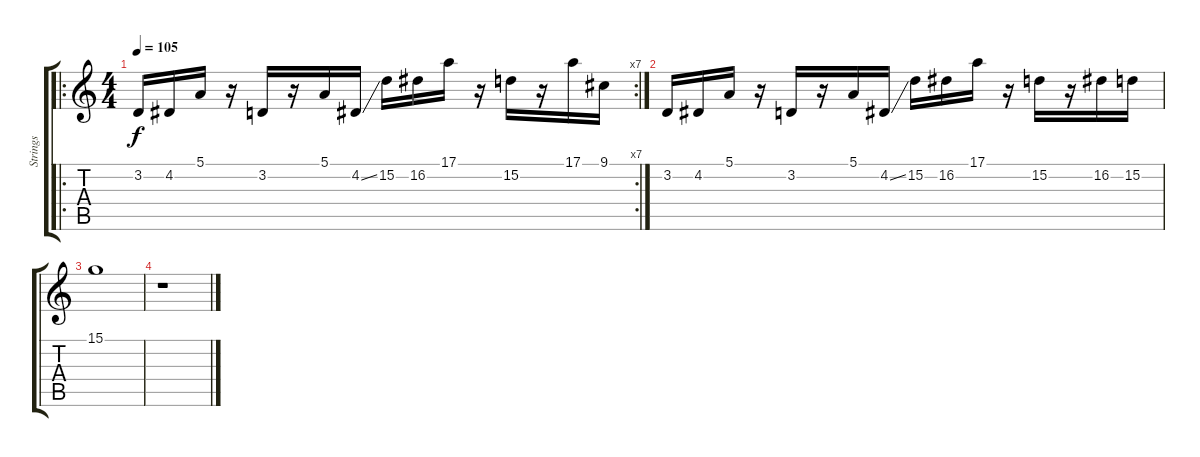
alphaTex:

\track ("Strings" "Strings") {instrument tremolostrings}
\staff {score tabs}
\tuning (E4 B3 G3 D3 A2 D2) {hide}
\ro
\rc 7
\ts (4 4)
\tempo 105
\clef g2
\ks c
3.2.16{dy f} 4.2.16 5.1.16 r.16 3.2.16 r.16 5.1.16 4.2{ss}.16 15.2.16 16.2.16 17.1.16 r.16 15.2.16 r.16 17.1.16 9.1.16 |
3.2.16 4.2.16 5.1.16 r.16 3.2.16 r.16 5.1.16 4.2{ss}.16 15.2.16 16.2.16 17.1.16 r.16 15.2.16 r.16 16.2.16 15.2.16 |
15.1.1 |
r.1
